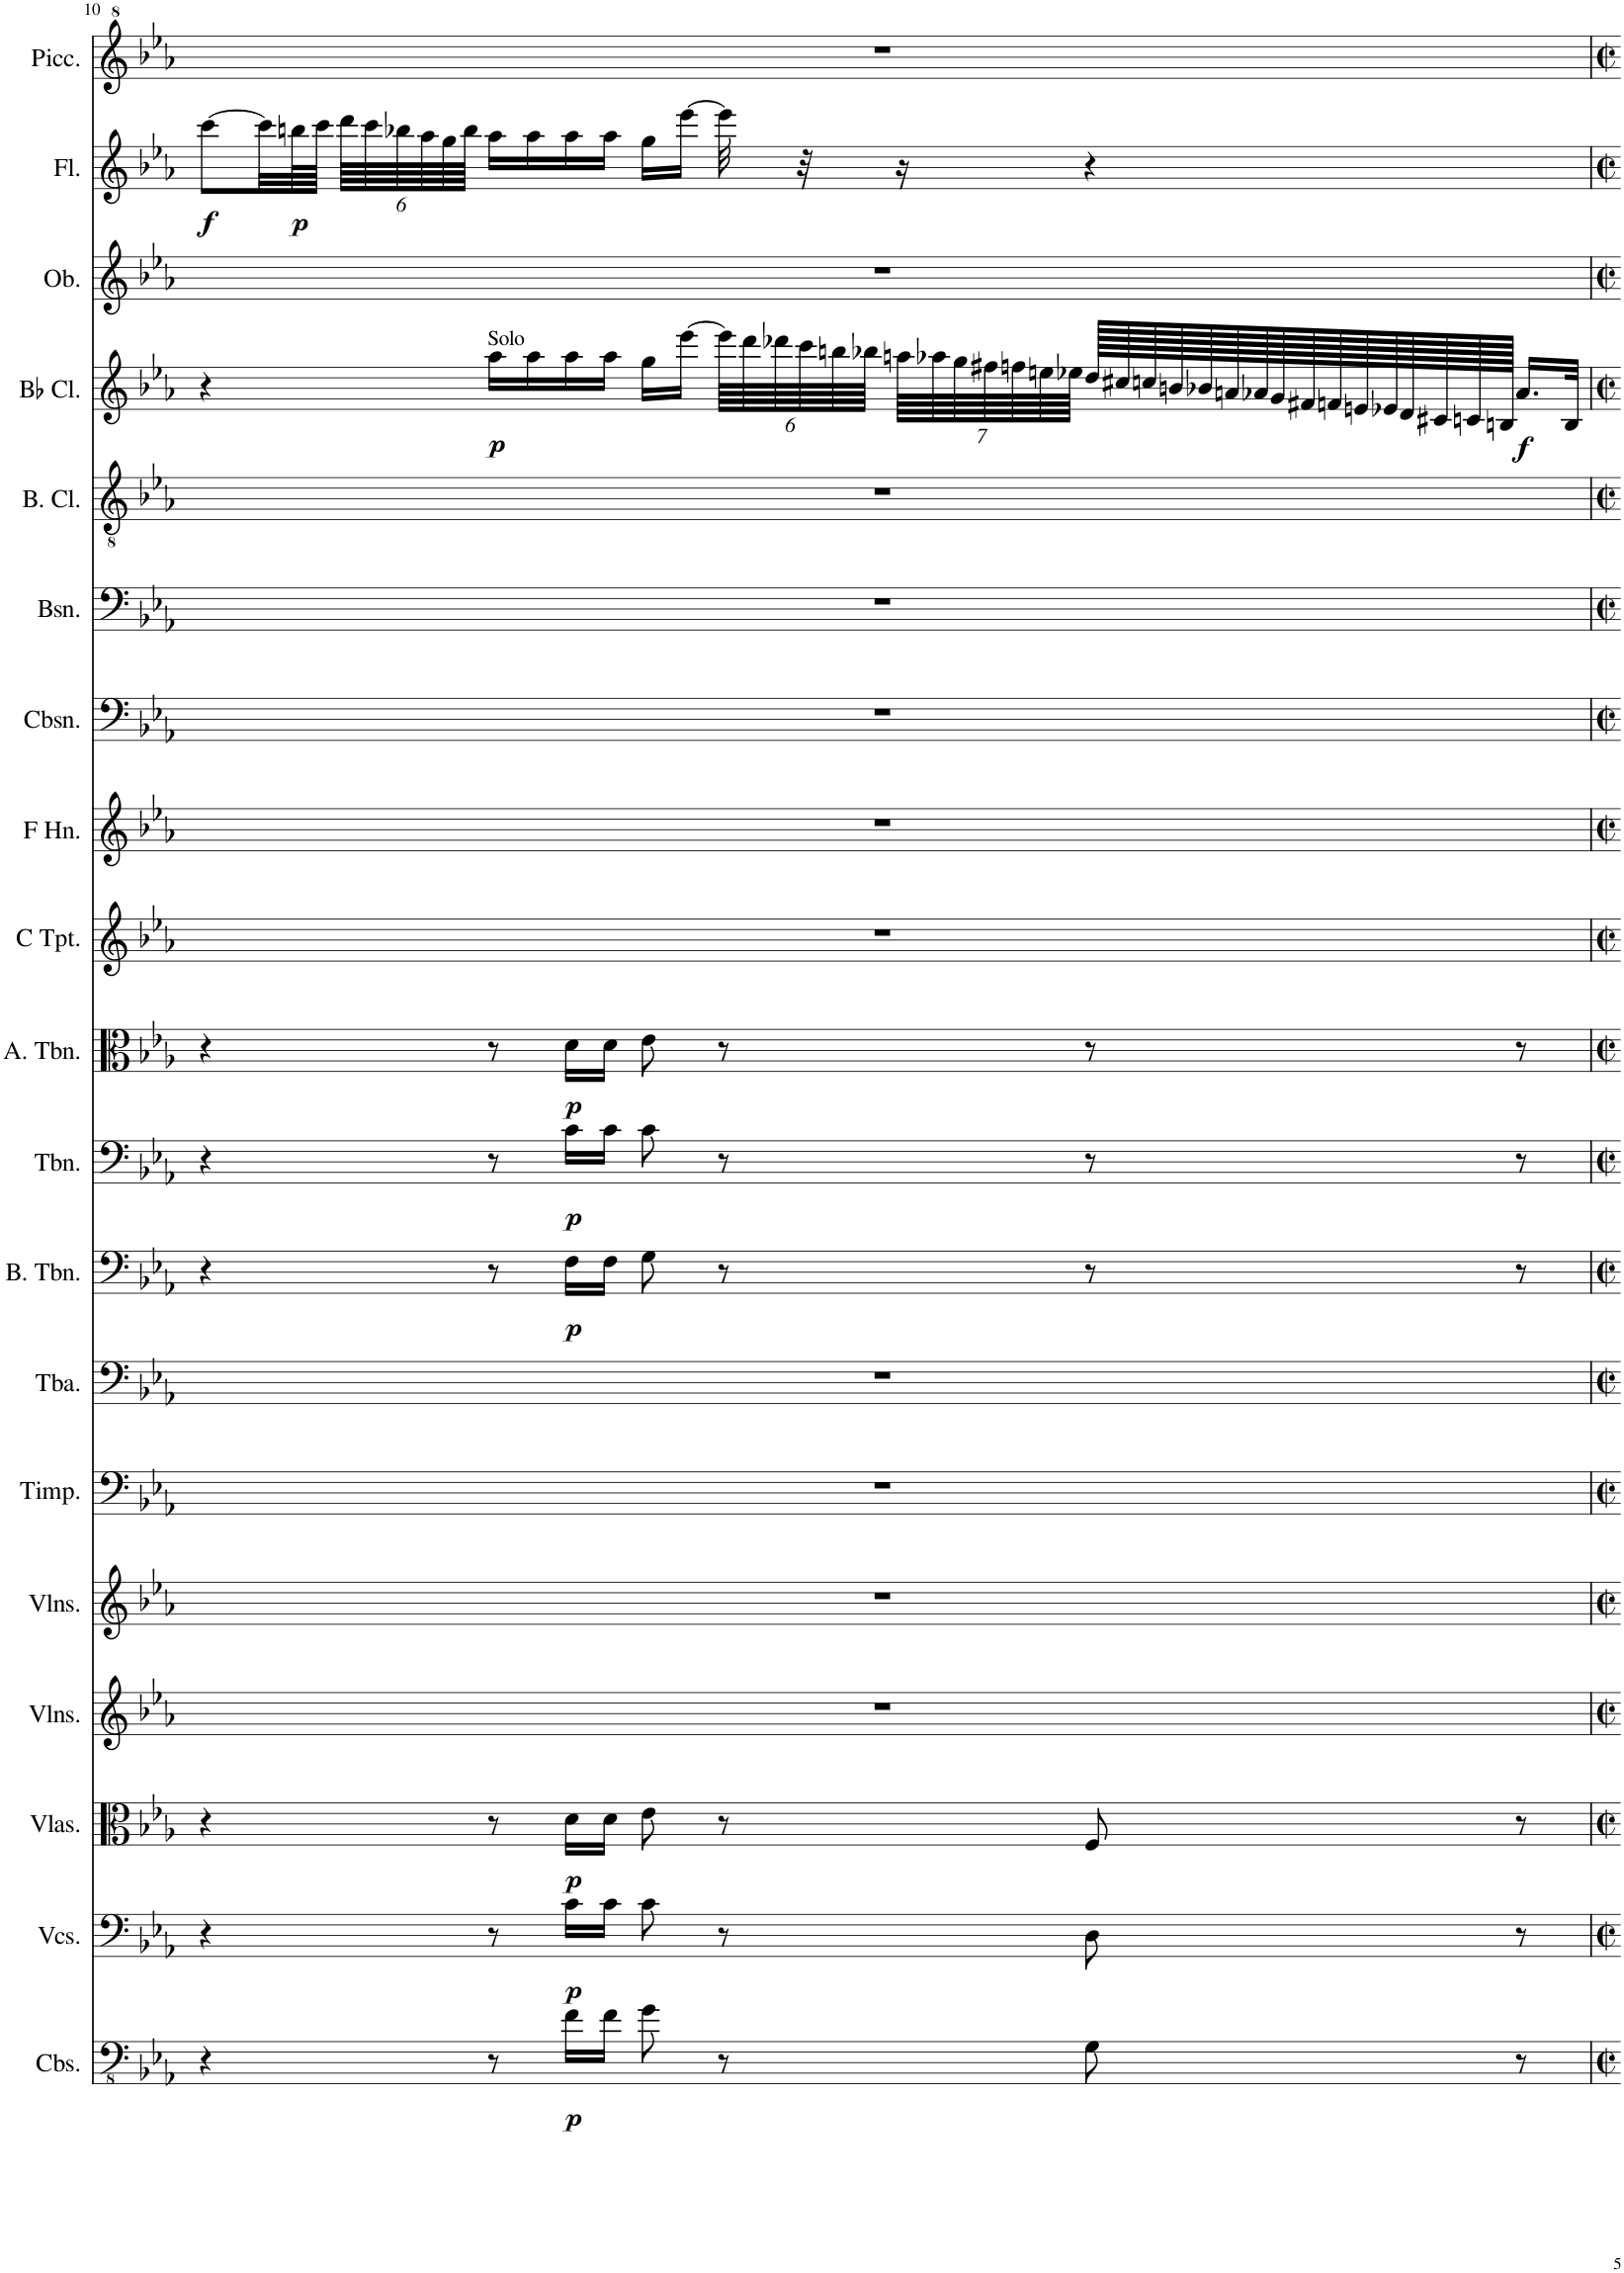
**kern	**dynam	**kern	**dynam	**kern	**dynam	**kern	**kern	**kern	**kern	**kern	**dynam	**kern	**dynam	**kern	**dynam	**kern	**kern	**kern	**kern	**kern	**kern	**dynam	**kern	**kern	**dynam	**kern
*part19	*part19	*part18	*part18	*part17	*part17	*part16	*part15	*part14	*part13	*part12	*part12	*part11	*part11	*part10	*part10	*part9	*part8	*part7	*part6	*part5	*part4	*part4	*part3	*part2	*part2	*part1
*staff19	*staff19	*staff18	*staff18	*staff17	*staff17	*staff16	*staff15	*staff14	*staff13	*staff12	*staff12	*staff11	*staff11	*staff10	*staff10	*staff9	*staff8	*staff7	*staff6	*staff5	*staff4	*staff4	*staff3	*staff2	*staff2	*staff1
*I"Contrabasses	*	*I"Violoncellos	*	*I"Violas	*	*I"Violins	*I"Violins	*I"Timpani	*I"Tuba	*I"Bass Trombone	*	*I"Trombone	*	*I"Alto Trombone	*	*I"C Trumpet	*I"Horn in F	*I"Contrabassoon	*I"Bassoon	*I"Bass Clarinet	*I"Bb Clarinet	*	*I"Oboe	*I"Flute	*	*I"Piccolo
*I'Cbs.	*	*I'Vcs.	*	*I'Vlas.	*	*I'Vlns.	*I'Vlns.	*I'Timp.	*I'Tba.	*I'B. Tbn.	*	*I'Tbn.	*	*I'A. Tbn.	*	*I'C Tpt.	*	*I'Cbsn.	*I'Bsn.	*I'B. Cl.	*I'Bb Cl.	*	*I'Ob.	*I'Fl.	*	*I'Picc.
!!LO:PB:g=z
*clefFv4	*	*clefF4	*	*clefC3	*	*clefG2	*clefG2	*clefF4	*clefF4	*clefF4	*	*clefF4	*	*clefC3	*	*clefG2	*clefG2	*clefF4	*clefF4	*clefGv2	*clefG2	*	*clefG2	*clefG2	*	*clefG^2
*	*	*	*	*	*	*	*	*	*	*	*	*	*	*	*	*	*ITrd4c7	*	*	*ITrd8c14	*ITrd1c2	*	*	*	*	*ITrd-7c-12
*k[b-e-a-]	*	*k[b-e-a-]	*	*k[b-e-a-]	*	*k[b-e-a-]	*k[b-e-a-]	*k[b-e-a-]	*k[b-e-a-]	*k[b-e-a-]	*	*k[b-e-a-]	*	*k[b-e-a-]	*	*k[b-e-a-]	*k[b-e-a-]	*k[b-e-a-]	*k[b-e-a-]	*k[b-e-a-]	*k[b-e-a-]	*	*k[b-e-a-]	*k[b-e-a-]	*	*k[b-e-a-]
*M4/4	*	*M4/4	*	*M4/4	*	*M4/4	*M4/4	*M4/4	*M4/4	*M4/4	*	*M4/4	*	*M4/4	*	*M4/4	*M4/4	*M4/4	*M4/4	*M4/4	*M4/4	*	*M4/4	*M4/4	*	*M4/4
=10	=10	=10	=10	=10	=10	=10	=10	=10	=10	=10	=10	=10	=10	=10	=10	=10	=10	=10	=10	=10	=10	=10	=10	=10	=10	=10
!	!	!	!	!	!	!	!	!	!	!	!	!	!	!	!	!	!	!	!	!	!	!	!	!	!LO:DY:b	!
4r	.	4r	.	4r	.	1r	1r	1r	1r	4r	.	4r	.	4r	.	1r	1r	1r	1r	1r	4r	.	1r	[8ccc\L	f	1r
.	.	.	.	.	.	.	.	.	.	.	.	.	.	.	.	.	.	.	.	.	.	.	.	32ccc\LL]	.	.
!	!	!	!	!	!	!	!	!	!	!	!	!	!	!	!	!	!	!	!	!	!	!	!	!	!LO:DY:b	!
.	.	.	.	.	.	.	.	.	.	.	.	.	.	.	.	.	.	.	.	.	.	.	.	64bbn\L	p	.
.	.	.	.	.	.	.	.	.	.	.	.	.	.	.	.	.	.	.	.	.	.	.	.	64ccc\JJJJ	.	.
*	*	*	*	*	*	*	*	*	*	*	*	*	*	*	*	*	*	*	*	*	*	*	*	*Xbrackettup	*	*
.	.	.	.	.	.	.	.	.	.	.	.	.	.	.	.	.	.	.	.	.	.	.	.	96ddd\LLLL	.	.
.	.	.	.	.	.	.	.	.	.	.	.	.	.	.	.	.	.	.	.	.	.	.	.	96ccc\	.	.
.	.	.	.	.	.	.	.	.	.	.	.	.	.	.	.	.	.	.	.	.	.	.	.	96bb-X\	.	.
.	.	.	.	.	.	.	.	.	.	.	.	.	.	.	.	.	.	.	.	.	.	.	.	96aa-\	.	.
.	.	.	.	.	.	.	.	.	.	.	.	.	.	.	.	.	.	.	.	.	.	.	.	96gg\	.	.
.	.	.	.	.	.	.	.	.	.	.	.	.	.	.	.	.	.	.	.	.	.	.	.	96bb-\JJJJ	.	.
!	!	!	!	!	!	!	!	!	!	!	!	!	!	!	!	!	!	!	!	!	!LO:TX:a:t=Solo	!	!	!	!	!
!	!	!	!	!	!	!	!	!	!	!	!	!	!	!	!	!	!	!	!	!	!	!LO:DY:b	!	!	!	!
8r	.	8r	.	8r	.	.	.	.	.	8r	.	8r	.	8r	.	.	.	.	.	.	16aa-\LL	p	.	16aa-\LL	.	.
.	.	.	.	.	.	.	.	.	.	.	.	.	.	.	.	.	.	.	.	.	16aa-\	.	.	16aa-\	.	.
!	!LO:DY:b	!	!LO:DY:b	!	!LO:DY:b	!	!	!	!	!	!LO:DY:b	!	!LO:DY:b	!	!LO:DY:b	!	!	!	!	!	!	!	!	!	!	!
16F\LL	p	16c\LL	p	16d\LL	p	.	.	.	.	16F\LL	p	16c\LL	p	16d\LL	p	.	.	.	.	.	16aa-\	.	.	16aa-\	.	.
16F\JJ	.	16c\JJ	.	16d\JJ	.	.	.	.	.	16F\JJ	.	16c\JJ	.	16d\JJ	.	.	.	.	.	.	16aa-\JJ	.	.	16aa-\JJ	.	.
8G\	.	8c\	.	8e-\	.	.	.	.	.	8G\	.	8c\	.	8e-\	.	.	.	.	.	.	16gg\LL	.	.	16gg\LL	.	.
.	.	.	.	.	.	.	.	.	.	.	.	.	.	.	.	.	.	.	.	.	[16eee-\JJ	.	.	[16eee-\JJ	.	.
*	*	*	*	*	*	*	*	*	*	*	*	*	*	*	*	*	*	*	*	*	*Xbrackettup	*	*	*	*	*
8r	.	8r	.	8r	.	.	.	.	.	8r	.	8r	.	8r	.	.	.	.	.	.	96eee-\LLLL]	.	.	32eee-\]	.	.
.	.	.	.	.	.	.	.	.	.	.	.	.	.	.	.	.	.	.	.	.	96ddd\	.	.	.	.	.
.	.	.	.	.	.	.	.	.	.	.	.	.	.	.	.	.	.	.	.	.	96ddd-X\	.	.	.	.	.
.	.	.	.	.	.	.	.	.	.	.	.	.	.	.	.	.	.	.	.	.	96ccc\	.	.	32r	.	.
.	.	.	.	.	.	.	.	.	.	.	.	.	.	.	.	.	.	.	.	.	96bbn\	.	.	.	.	.
.	.	.	.	.	.	.	.	.	.	.	.	.	.	.	.	.	.	.	.	.	96bb-X\JJJJ	.	.	.	.	.
.	.	.	.	.	.	.	.	.	.	.	.	.	.	.	.	.	.	.	.	.	112aan\LLLL	.	.	16r	.	.
.	.	.	.	.	.	.	.	.	.	.	.	.	.	.	.	.	.	.	.	.	112aa-X\	.	.	.	.	.
.	.	.	.	.	.	.	.	.	.	.	.	.	.	.	.	.	.	.	.	.	112gg\	.	.	.	.	.
.	.	.	.	.	.	.	.	.	.	.	.	.	.	.	.	.	.	.	.	.	112ff#X\	.	.	.	.	.
.	.	.	.	.	.	.	.	.	.	.	.	.	.	.	.	.	.	.	.	.	112ffn\	.	.	.	.	.
.	.	.	.	.	.	.	.	.	.	.	.	.	.	.	.	.	.	.	.	.	112een\	.	.	.	.	.
.	.	.	.	.	.	.	.	.	.	.	.	.	.	.	.	.	.	.	.	.	112ee-X\JJJJ	.	.	.	.	.
8GG\	.	8D\	.	8F/	.	.	.	.	.	8r	.	8r	.	8r	.	.	.	.	.	.	128dd/LLLLL	.	.	4r	.	.
.	.	.	.	.	.	.	.	.	.	.	.	.	.	.	.	.	.	.	.	.	128cc#X/	.	.	.	.	.
.	.	.	.	.	.	.	.	.	.	.	.	.	.	.	.	.	.	.	.	.	128ccn/	.	.	.	.	.
.	.	.	.	.	.	.	.	.	.	.	.	.	.	.	.	.	.	.	.	.	128bn/	.	.	.	.	.
.	.	.	.	.	.	.	.	.	.	.	.	.	.	.	.	.	.	.	.	.	128b-X/	.	.	.	.	.
.	.	.	.	.	.	.	.	.	.	.	.	.	.	.	.	.	.	.	.	.	128an/	.	.	.	.	.
.	.	.	.	.	.	.	.	.	.	.	.	.	.	.	.	.	.	.	.	.	128a-X/	.	.	.	.	.
.	.	.	.	.	.	.	.	.	.	.	.	.	.	.	.	.	.	.	.	.	128g/	.	.	.	.	.
.	.	.	.	.	.	.	.	.	.	.	.	.	.	.	.	.	.	.	.	.	128f#X/	.	.	.	.	.
.	.	.	.	.	.	.	.	.	.	.	.	.	.	.	.	.	.	.	.	.	128fn/	.	.	.	.	.
.	.	.	.	.	.	.	.	.	.	.	.	.	.	.	.	.	.	.	.	.	128en/	.	.	.	.	.
.	.	.	.	.	.	.	.	.	.	.	.	.	.	.	.	.	.	.	.	.	128e-X/	.	.	.	.	.
.	.	.	.	.	.	.	.	.	.	.	.	.	.	.	.	.	.	.	.	.	128d/	.	.	.	.	.
.	.	.	.	.	.	.	.	.	.	.	.	.	.	.	.	.	.	.	.	.	128c#X/	.	.	.	.	.
.	.	.	.	.	.	.	.	.	.	.	.	.	.	.	.	.	.	.	.	.	128cn/	.	.	.	.	.
.	.	.	.	.	.	.	.	.	.	.	.	.	.	.	.	.	.	.	.	.	128Bn/JJJJJ	.	.	.	.	.
!	!	!	!	!	!	!	!	!	!	!	!	!	!	!	!	!	!	!	!	!	!	!LO:DY:b	!	!	!	!
8r	.	8r	.	8r	.	.	.	.	.	8r	.	8r	.	8r	.	.	.	.	.	.	16.a-/LL	f	.	.	.	.
.	.	.	.	.	.	.	.	.	.	.	.	.	.	.	.	.	.	.	.	.	32B/JJk	.	.	.	.	.
=	=	=	=	=	=	=	=	=	=	=	=	=	=	=	=	=	=	=	=	=	=	=	=	=	=	=
*-	*-	*-	*-	*-	*-	*-	*-	*-	*-	*-	*-	*-	*-	*-	*-	*-	*-	*-	*-	*-	*-	*-	*-	*-	*-	*-
